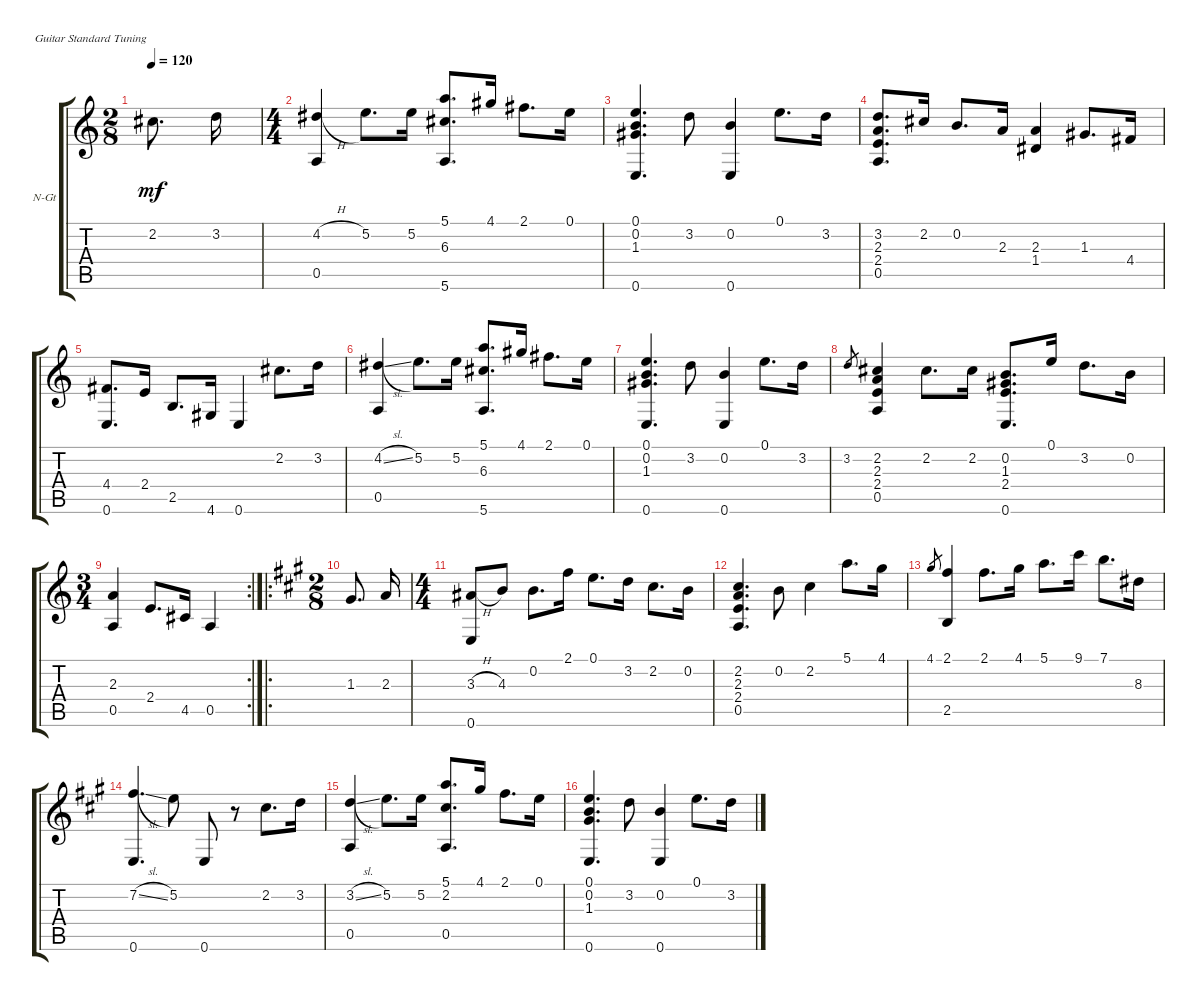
\defaultSystemsLayout 4
\bracketExtendMode groupsimilarinstruments
\firstSystemTrackNameOrientation horizontal
\otherSystemsTrackNameOrientation horizontal
\track ("Nylon Guitar" "N-Gt") {instrument acousticguitarnylon}
\staff {score tabs}
\tuning (E4 B3 G3 D3 A2 E2)
\ts (2 8)
\tempo 120
\clef g2
\ks c
2.2.8{d dy mf instrument acousticguitarnylon} 3.2.16 |
\ts (4 4)
(4.2{h} 0.5).4 5.2.8{d} 5.2.16 (5.1 6.3 5.6).8{d} 4.1.16 2.1.8{d} 0.1.16 |
(0.1 0.2 1.3 0.6).4{d} 3.2.8 (0.2 0.6).4 0.1.8{d} 3.2.16 |
(3.2 2.3 2.4 0.5).8{d} 2.2.16 0.2.8{d} 2.3.16 (2.3 1.4).4 1.3.8{d} 4.4.16 |
(4.4 0.6).8{d} 2.4.16 2.5.8{d} 4.6.16 0.6.4 2.2.8{d} 3.2.16 |
(4.2{sl} 0.5).4 5.2.8{d} 5.2.16 (5.1 6.3 5.6).8{d} 4.1.16 2.1.8{d} 0.1.16 |
(0.1 0.2 1.3 0.6).4{d} 3.2.8 (0.2 0.6).4 0.1.8{d} 3.2.16 |
3.2.8{gr} (2.2 2.3 2.4 0.5).4 2.2.8{d} 2.2.16 (0.2 1.3 2.4 0.6).8{d} 0.1.16 3.2.8{d} 0.2.16 |
\rc 2
\ts (3 4)
(2.3 0.5).4 2.4.8{d} 4.5.16 0.5.4 |
\ro
\ts (2 8)
\ks a
1.3.8{d} 2.3.16 |
\ts (4 4)
(3.3{h} 0.6).8 4.3.8 0.2.8{d} 2.1.16 0.1.8{d} 3.2.16 2.2.8{d} 0.2.16 |
(2.2 2.3 2.4 0.5).4{d} 0.2.8 2.2.4 5.1.8{d} 4.1.16 |
4.1.8{gr} (2.1 2.5).4 2.1.8{d} 4.1.16 5.1.8{d} 9.1.16 7.1.8{d} 8.3.16 |
(7.2{sl} 0.6).4{d} 5.2.8 0.6.8 r.8 2.2.8{d} 3.2.16 |
(3.2{sl} 0.5).4 5.2.8{d} 5.2.16 (5.1 2.2 0.5).8{d} 4.1.16 2.1.8{d} 0.1.16 |
(0.1 0.2 1.3 0.6).4{d} 3.2.8 (0.2 0.6).4 0.1.8{d} 3.2.16
